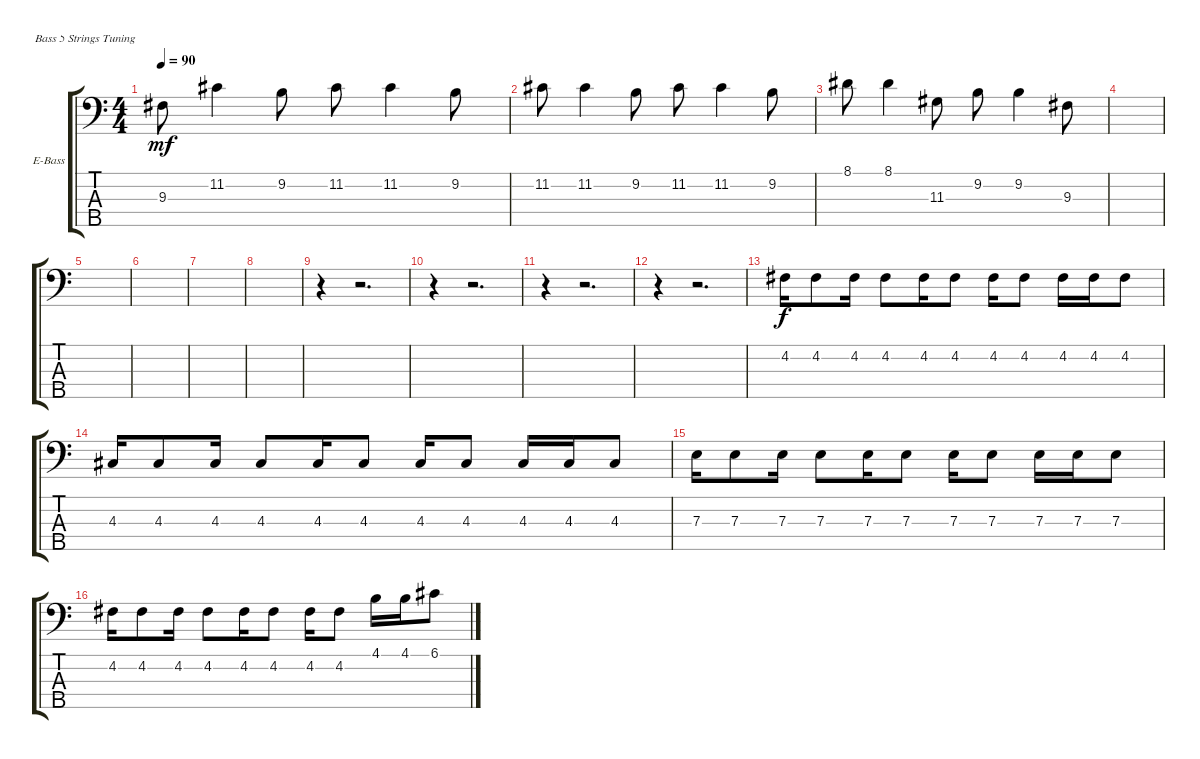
\bracketExtendMode groupsimilarinstruments
\firstSystemTrackNameOrientation horizontal
\otherSystemsTrackNameOrientation horizontal
\track ("bass" "E-Bass") {instrument electricbassfinger}
\staff {score tabs}
\tuning (G2 D2 A1 E1 B0)
\ts (4 4)
\beaming (8 2 2 2 2)
\tempo 90
\clef f4
\ks c
9.3.8{dy mf instrument electricbassfinger} 11.2.4 9.2.8 11.2.8 11.2.4 9.2.8 |
11.2.8 11.2.4 9.2.8 11.2.8 11.2.4 9.2.8 |
8.1.8 8.1.4 11.3.8 9.2.8 9.2.4 9.3.8 |
|
|
|
|
|
r.4 r.2{d} |
r.4 r.2{d} |
r.4 r.2{d} |
r.4 r.2{d} |
4.2.16{dy f} 4.2.8 4.2.16 4.2.8 4.2.16 4.2.8 4.2.16 4.2.8 4.2.16 4.2.16 4.2.8 |
4.3.16 4.3.8 4.3.16 4.3.8 4.3.16 4.3.8 4.3.16 4.3.8 4.3.16 4.3.16 4.3.8 |
7.3.16 7.3.8 7.3.16 7.3.8 7.3.16 7.3.8 7.3.16 7.3.8 7.3.16 7.3.16 7.3.8 |
4.2.16 4.2.8 4.2.16 4.2.8 4.2.16 4.2.8 4.2.16 4.2.8 4.1.16 4.1.16 6.1.8
